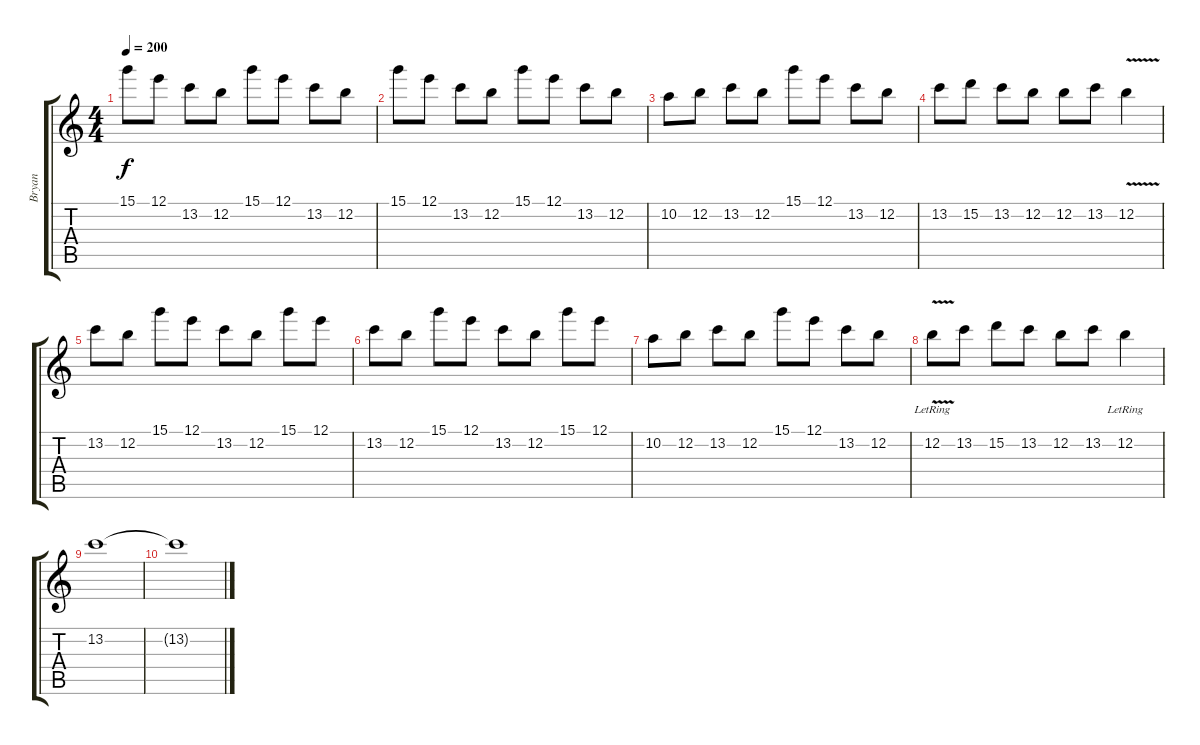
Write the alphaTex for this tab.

\track ("Bryan " "Bryan ") {instrument distortionguitar}
\staff {score tabs}
\tuning (E4 B3 G3 D3 A2 D2) {hide}
\ts (4 4)
\tempo 200
\clef g2
\ks c
15.1.8{dy f} 12.1.8 13.2.8 12.2.8 15.1.8 12.1.8 13.2.8 12.2.8 |
15.1.8 12.1.8 13.2.8 12.2.8 15.1.8 12.1.8 13.2.8 12.2.8 |
10.2.8 12.2.8 13.2.8 12.2.8 15.1.8 12.1.8 13.2.8 12.2.8 |
13.2.8 15.2.8 13.2.8 12.2.8 12.2.8 13.2.8 12.2{v}.4 |
13.2.8 12.2.8 15.1.8 12.1.8 13.2.8 12.2.8 15.1.8 12.1.8 |
13.2.8 12.2.8 15.1.8 12.1.8 13.2.8 12.2.8 15.1.8 12.1.8 |
10.2.8 12.2.8 13.2.8 12.2.8 15.1.8 12.1.8 13.2.8 12.2.8 |
12.2{v lr}.8 13.2.8 15.2.8 13.2.8 12.2.8 13.2.8 12.2{lr}.4 |
13.2.1 |
13.2{t}.1
